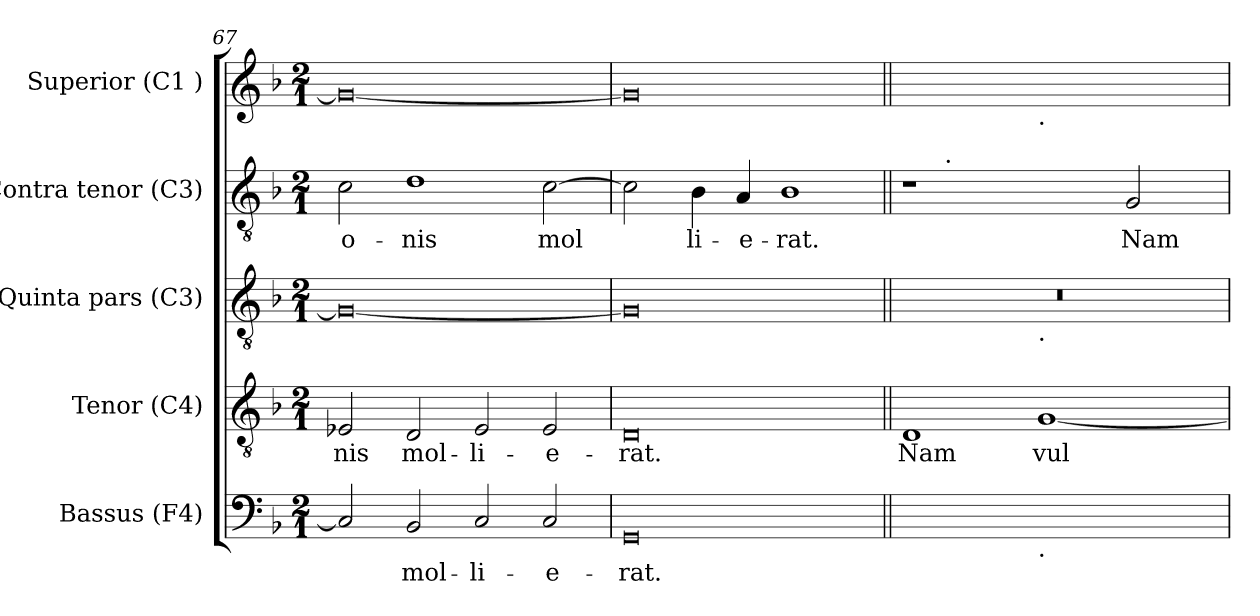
**kern	**text	**kern	**text	**kern	**text	**kern	**text	**kern	**text
*part5	*part5	*part4	*part4	*part3	*part3	*part2	*part2	*part1	*part1
*staff5	*staff5	*staff4	*staff4	*staff3	*staff3	*staff2	*staff2	*staff1	*staff1
*I"Bassus (F4)	*	*I"Tenor (C4)	*	*I"Quinta pars (C3)	*	*I"Contra tenor (C3)	*	*I"Superior (C1 )	*
*I'B.	*	*I'T.	*	*I'QP.	*	*I'C.	*	*I'S.	*
!!LO:LB:g=z
*clefF4	*	*clefGv2	*	*clefGv2	*	*clefGv2	*	*clefG2	*
*k[b-]	*	*k[b-]	*	*k[b-]	*	*k[b-]	*	*k[b-]	*
*F:	*	*F:	*	*F:	*	*F:	*	*F:	*
*M2/1	*	*M2/1	*	*M2/1	*	*M2/1	*	*M2/1	*
=67	=67	=67	=67	=67	=67	=67	=67	=67	=67
!	!LO:LY:b:cj	!	!LO:LY:b:rj	!	!LO:LY:b:cj	!	!LO:LY:b:rj	!	!LO:LY:b:rj
2C/]	.	2E-/	-nis	0G_<	.	2c\	-o-	0g_<	.
!	!LO:LY:b:cj	!	!LO:LY:b:rj	!	!	!	!LO:LY:b:rj	!	!
2BB-/	mol-	2D/	mol-	.	.	1d	-nis	.	.
!	!LO:LY:b:cj	!	!LO:LY:b:rj	!	!	!	!	!	!
2C/	-li-	2E-/	-li-	.	.	.	.	.	.
!	!LO:LY:b:cj	!	!LO:LY:b:rj	!	!	!	!LO:LY:b:rj	!	!
2C/	-e-	2E-/	-e-	.	.	[>2c\	mol-	.	.
=68	=68	=68	=68	=68	=68	=68	=68	=68	=68
!	!LO:LY:b:cj	!	!LO:LY:b:rj	!	!LO:LY:b:cj	!	!LO:LY:b:rj	!	!LO:LY:b:rj
0GG	-rat.	0D	-rat.	0G]	.	2c\]	--	0g]	.
!	!	!	!	!	!	!	!LO:LY:b:rj	!	!
.	.	.	.	.	.	4B-\	-li-	.	.
!	!	!	!	!	!	!	!LO:LY:b:rj	!	!
.	.	.	.	.	.	4A/	-e-	.	.
!	!	!	!	!	!	!	!LO:LY:b:rj	!	!
.	.	.	.	.	.	1B-	-rat.	.	.
=69||	=69||	=69||	=69||	=69||	=69||	=69||	=69||	=69||	=69||
!	!	!	!LO:LY:b:rj	!	!	!	!	!	!
*	*	*	*	*^	*	*^	*	*	*
1ryy	.	1D	Nam	0r	1ryy	.	1r	8ryy	.	1ryy	.
.	.	.	.	.	.	.	.	32ryy	.	.	.
!	!	!	!	!	!	!	!	!LO:TX:a:t=.	!	!	!
.	.	.	.	.	.	.	.	1ryy	.	.	.
!	!	!	!	!	!	!	!	!	!	!LO:TX:b:t=.	!
!	!	!	!	!	!LO:TX:b:t=.	!	!	!	!	!	!
!LO:TX:b:t=.	!	!	!	!	!	!	!	!	!	!	!
!	!	!	!LO:LY:b:rj	!	!	!	!	!	!	!	!
1ryy	.	[<1G	vul-	.	1ryy	.	2ryy	.	.	1ryy	.
.	.	.	.	.	.	.	.	2ryy	.	.	.
!	!	!	!	!	!	!	!	!	!LO:LY:b:rj	!	!
.	.	.	.	.	.	.	2G/	.	Nam	.	.
.	.	.	.	.	.	.	.	4ryy	.	.	.
.	.	.	.	.	.	.	.	16.ryy	.	.	.
*	*	*	*	*v	*v	*	*	*	*	*	*
*	*	*	*	*	*	*v	*v	*	*	*
=	=	=	=	=	=	=	=	=	=
*-	*-	*-	*-	*-	*-	*-	*-	*-	*-
